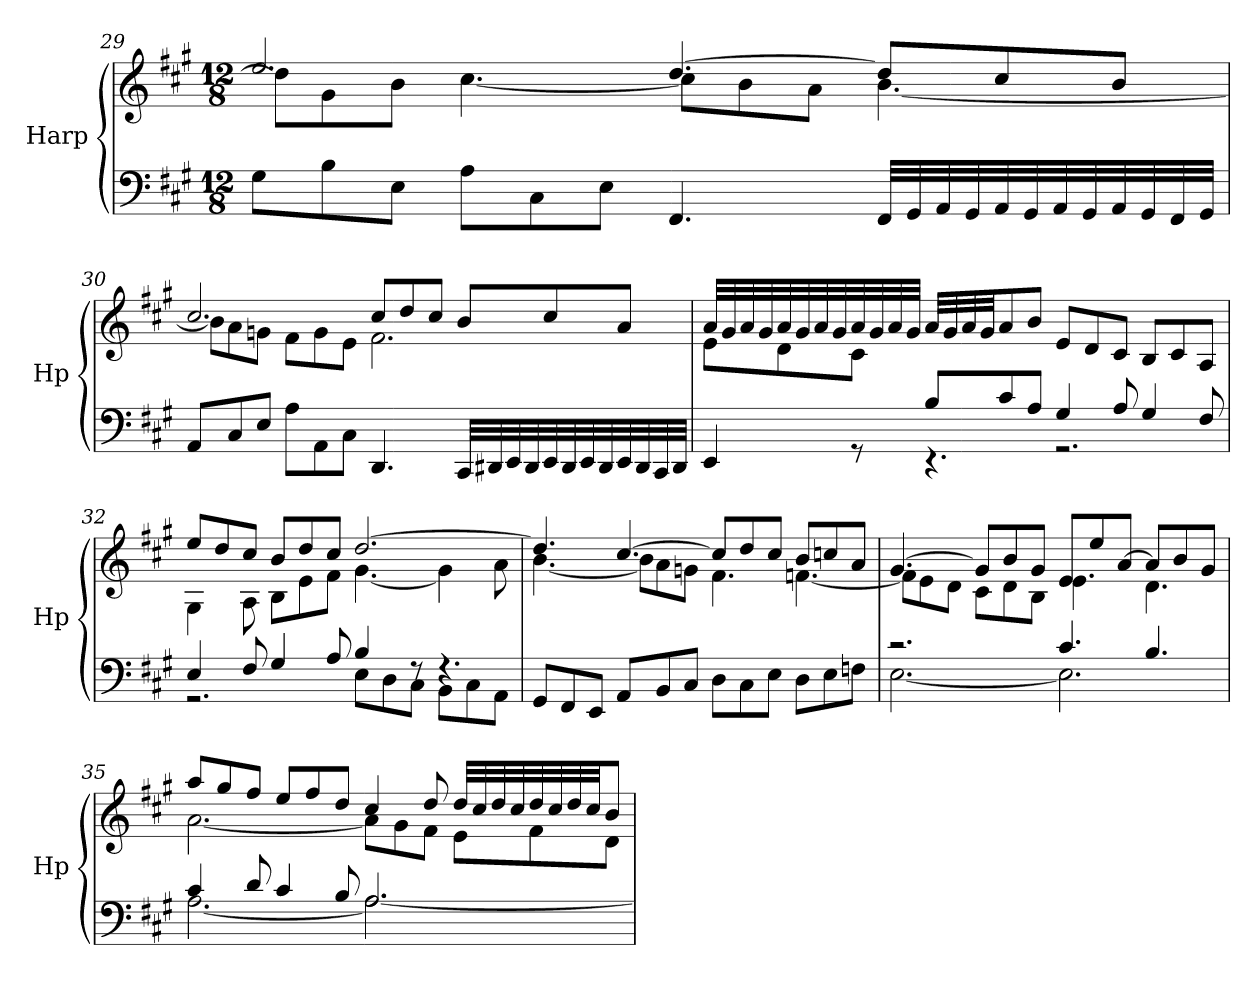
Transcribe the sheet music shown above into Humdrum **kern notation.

**kern	**kern
*part1	*part1
*staff2	*staff1
*I"Harp	*
*I'Hp	*
!!LO:LB:g=z
*clefF4	*clefG2
*k[f#c#g#]	*k[f#c#g#]
*M12/8	*M12/8
=29	=29
*	*^
8G#\L	2.ee/	8dd\L]
8B\	.	8g#\
8E\J	.	8b\J
8A\L	.	[4.cc#\
8C#\	.	.
8E\J	.	.
4.FF#/	[4.dd/	8cc#\L]
.	.	8b\
.	.	8a\J
32FF#/LLL	8dd/L]	[4.b\
32GG#/	.	.
32AA/	.	.
32GG#/	.	.
32AA/	8cc#/	.
32GG#/	.	.
32AA/	.	.
32GG#/	.	.
32AA/	8b/J	.
32GG#/	.	.
32FF#/	.	.
32GG#/JJJ	.	.
!!LO:PB:g=z	!!
=30	=30	=30
8AA/L	2.cc#/	8b\L]
8C#/	.	8a\
8E/J	.	8gn\J
8A\L	.	8f#\L
8AA\	.	8g\
8C#\J	.	8e\J
4.DD/	8cc#/L	2.f#\
.	8dd/	.
.	8cc#/J	.
32CC#/LLL	8b/L	.
32DD#X/	.	.
32EE/	.	.
32DD#/	.	.
32EE/	8cc#/	.
32DD#/	.	.
32EE/	.	.
32DD#/	.	.
32EE/	8a/J	.
32DD#/	.	.
32CC#/	.	.
32DD#/JJJ	.	.
!!LO:LB:g=z	!!
=31	=31	=31
*^	*	*
4.ryy	4EE/	32a/LLL	8e\L
.	.	32g#/	.
.	.	32a/	.
.	.	32g#/	.
.	.	32a/	8d\
.	.	32g#/	.
.	.	32a/	.
.	.	32g#/	.
.	8rGG	32a/	8c#\J
.	.	32g#/	.
.	.	32a/	.
.	.	32g#/JJJ	.
8B/L	4.rEE	32a/LLL	1ryy
.	.	32g#/	.
.	.	32a/	.
.	.	32g#/JJ	.
8c#/	.	8a/	.
8A/J	.	8b/J	.
4G#/	2.rGG	8e/L	.
.	.	8d/	.
8A/	.	8c#/J	.
4G#/	.	8B/L	.
.	.	8c#/	.
8F#/	.	8A/J	8ryy
=32	=32	=32	=32
4E/	2.r	8ee/L	4G#\
.	.	8dd/	.
8F#/	.	8cc#/J	8A\
4G#/	.	8b/L	8B\L
.	.	8dd/	8e\
8A/	.	8cc#/J	8f#\J
4B/	8E\L	[2.dd/	[4.g#\
.	8D\	.	.
8rF	8C#\J	.	.
4.rF	8BB\L	.	4g#\]
.	8C#\	.	.
.	8AA\J	.	8a\
*v	*v	*	*
!!LO:LB:g=z	!!
=33	=33	=33
8GG#/L	4.dd/]	[4.b\
8FF#/	.	.
8EE/J	.	.
8AA/L	[4.cc#/	8b\L]
8BB/	.	8a\
8C#/J	.	8gn\J
8D\L	8cc#/L]	4.f#\
8C#\	8dd/	.
8E\J	8cc#/J	.
8D\L	8b/L	[4.fn\
8E\	8ccn/	.
8Fn\J	8a/J	.
=34	=34	=34
*^	*	*
2.r	[2.E\	[4.g#/	8f\L]
.	.	.	8e\
.	.	.	8d\J
.	.	8g#/L]	8c#\L
.	.	8b/	8d\
.	.	8g#/J	8B\J
4.c#/	2.E\]	8e/L	4.e\
.	.	8ee/	.
.	.	[8a/J	.
4.B/	.	8a/L]	4.d\
.	.	8b/	.
.	.	8g#/J	.
!!LO:LB:g=z	!!
=35	=35	=35	=35
4c#/	[2.A\	8aa/L	[2.a\
.	.	8gg#/	.
8d/	.	8ff#/J	.
4c#/	.	8ee/L	.
.	.	8ff#/	.
8B/	.	8dd/J	.
2.A/	2.A\_	4cc#/	8a\L]
.	.	.	8g#\
.	.	8dd/	8f#\J
.	.	32dd/LLL	8e\L
.	.	32cc#/	.
.	.	32dd/	.
.	.	32cc#/	.
.	.	32dd/	8f#\
.	.	32cc#/	.
.	.	32dd/	.
.	.	32cc#/JJ	.
.	.	8b/J	8d\J
*v	*v	*	*
*	*v	*v
=	=
*-	*-
